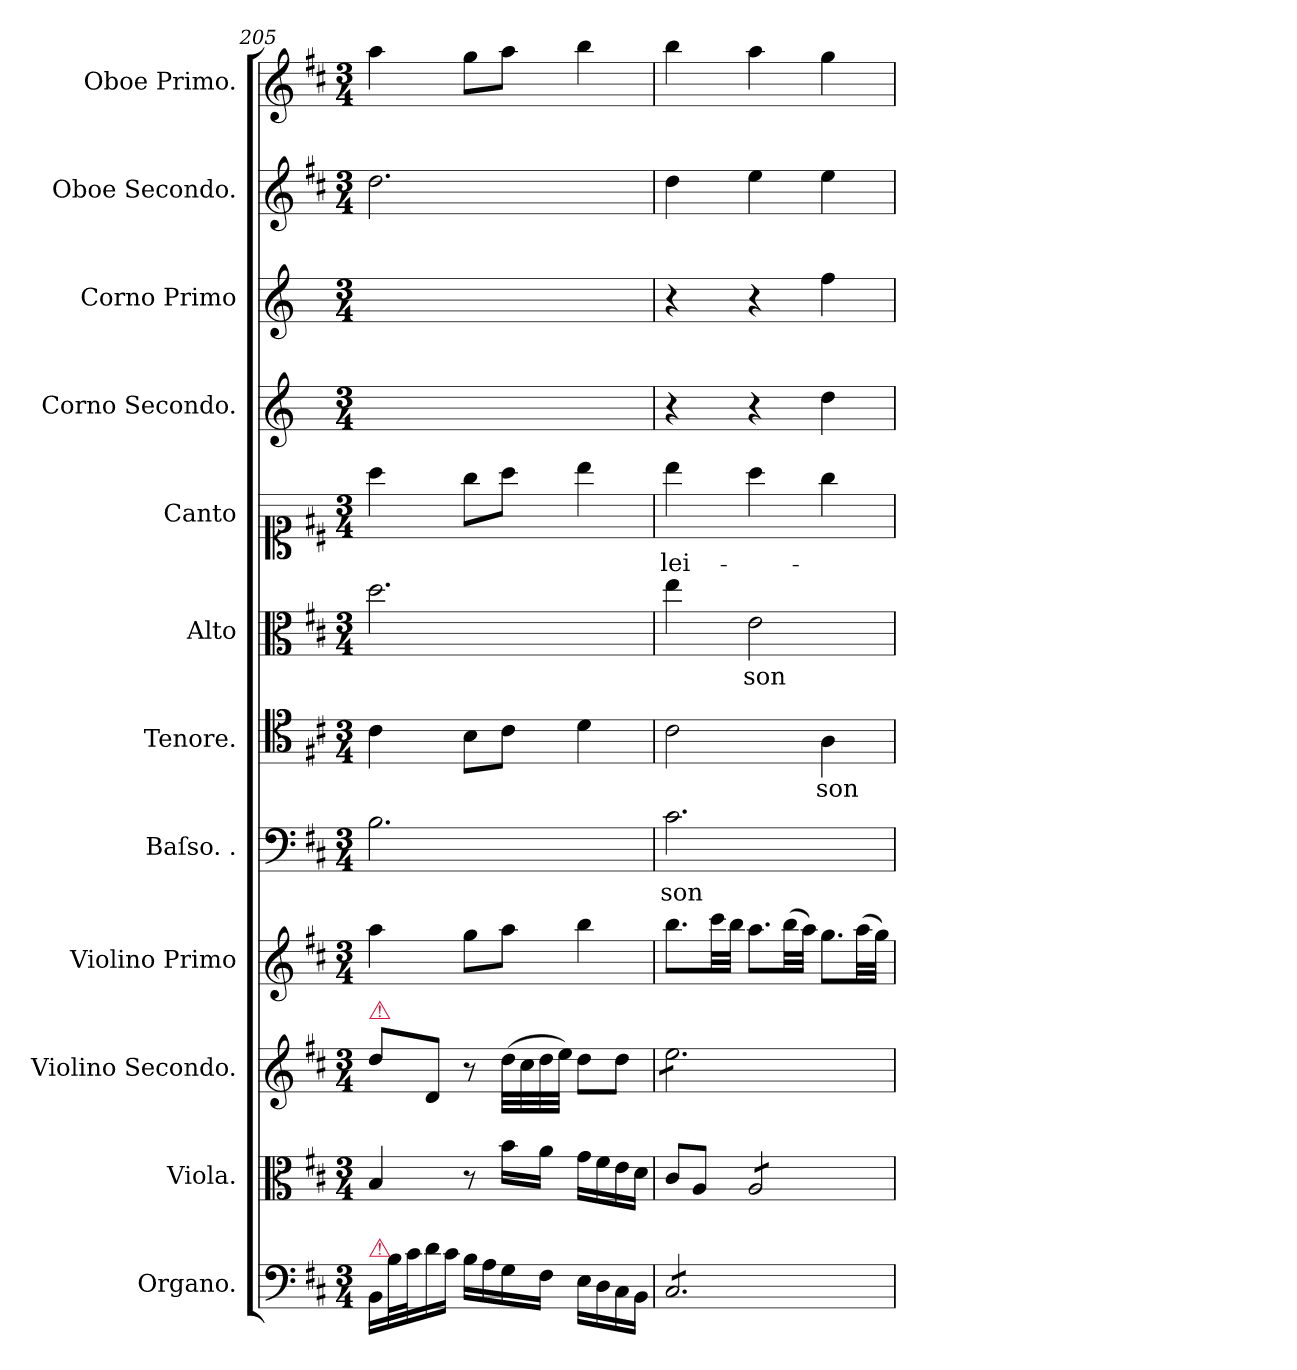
**kern	**kern	**kern	**kern	**kern	**text	**kern	**text	**kern	**text	**kern	**text	**kern	**kern	**kern	**kern
*part12	*part11	*part10	*part9	*part8	*part8	*part7	*part7	*part6	*part6	*part5	*part5	*part4	*part3	*part2	*part1
*staff12	*staff11	*staff10	*staff9	*staff8	*staff8	*staff7	*staff7	*staff6	*staff6	*staff5	*staff5	*staff4	*staff3	*staff2	*staff1
*I"Organo.	*I"Viola.	*I"Violino Secondo.	*I"Violino Primo	*I"Baſso. .	*	*I"Tenore.	*	*I"Alto	*	*I"Canto	*	*I"Corno Secondo.	*I"Corno Primo	*I"Oboe Secondo.	*I"Oboe Primo.
*I'org	*I'vla	*I'vl 2	*I'vl 1	*I'B	*	*I'T	*	*I'A	*	*	*	*I'cor 2	*I'cor 1	*I'ob 2	*I'ob 1
*clefF4	*clefC3	*clefG2	*clefG2	*clefF4	*	*clefC4	*	*clefC3	*	*clefC1	*	*clefG2	*clefG2	*clefG2	*clefG2
*	*	*	*	*	*	*	*	*	*	*	*	*ITrd6c10	*ITrd6c10	*	*
*k[f#c#]	*k[f#c#]	*k[f#c#]	*k[f#c#]	*k[f#c#]	*	*k[f#c#]	*	*k[f#c#]	*	*k[f#c#]	*	*k[f#c#]	*k[f#c#]	*k[f#c#]	*k[f#c#]
*M3/4	*M3/4	*M3/4	*M3/4	*M3/4	*	*M3/4	*	*M3/4	*	*M3/4	*	*M3/4	*M3/4	*M3/4	*M3/4
=205	=205	=205	=205	=205	=205	=205	=205	=205	=205	=205	=205	=205	=205	=205	=205
!	!	!LO:TX:a:color=crimson:t=⚠	!	!	!	!	!	!	!	!	!	!	!	!	!
!LO:TX:a:color=crimson:t=⚠	!	!	!	!	!	!	!	!	!	!	!	!	!	!	!
16BB/LL	4B/	8dd\L	4aa\	2.B\	.	4c#\	.	2.dd\	.	4aa\	.	2.ryy	2.ryy	2.dd\	4aa\
32B\L	.	.	.	.	.	.	.	.	.	.	.	.	.	.	.
32c#\J	.	.	.	.	.	.	.	.	.	.	.	.	.	.	.
16d\	.	8d/J	.	.	.	.	.	.	.	.	.	.	.	.	.
16c#\JJ	.	.	.	.	.	.	.	.	.	.	.	.	.	.	.
16B\LL	8r	8r	8gg\L	.	.	8B\L	.	.	.	8gg\L	.	.	.	.	8gg\L
16A\	.	.	.	.	.	.	.	.	.	.	.	.	.	.	.
16G\	16b\LL	(>32dd\LLL	8aa\J	.	.	8c#\J	.	.	.	8aa\J	.	.	.	.	8aa\J
.	.	32cc#\	.	.	.	.	.	.	.	.	.	.	.	.	.
16F#\JJ	16a\JJ	32dd\	.	.	.	.	.	.	.	.	.	.	.	.	.
.	.	32ee\JJJ)	.	.	.	.	.	.	.	.	.	.	.	.	.
16E\LL	16g\LL	8dd\L	4bb\	.	.	4d\	.	.	.	4bb\	.	.	.	.	4bb\
16D/	16f#\	.	.	.	.	.	.	.	.	.	.	.	.	.	.
16C#\	16e\	8dd\J	.	.	.	.	.	.	.	.	.	.	.	.	.
16BB\JJ	16d\JJ	.	.	.	.	.	.	.	.	.	.	.	.	.	.
=206	=206	=206	=206	=206	=206	=206	=206	=206	=206	=206	=206	=206	=206	=206	=206
*tremolo	*	*	*	*	*	*	*	*	*	*	*	*	*	*	*
*	*	*tremolo	*	*	*	*	*	*	*	*	*	*	*	*	*
8C#/L	8c#/L	8ee\L	8.bb\L	2.c#\	-son	2c#\	.	4ee\	.	4bb\	-lei-	4r	4r	4dd\	4bb\
8C#/	8A/J	8ee\	.	.	.	.	.	.	.	.	.	.	.	.	.
.	.	.	32ccc#\LL	.	.	.	.	.	.	.	.	.	.	.	.
.	.	.	32bb\JJJ	.	.	.	.	.	.	.	.	.	.	.	.
*	*tremolo	*	*	*	*	*	*	*	*	*	*	*	*	*	*
8C#/	8A/L	8ee\	8.aa\L	.	.	.	.	2e\	-son	4aa\	.	4r	4r	4ee\	4aa\
8C#/	8A/	8ee\	.	.	.	.	.	.	.	.	.	.	.	.	.
.	.	.	(>32bb\LL	.	.	.	.	.	.	.	.	.	.	.	.
.	.	.	32aa\JJJ)	.	.	.	.	.	.	.	.	.	.	.	.
8C#/	8A/	8ee\	8.gg\L	.	.	4A\	-son	.	.	4gg\	.	4e\	4g\	4ee\	4gg\
8C#/J	8A/J	8ee\J	.	.	.	.	.	.	.	.	.	.	.	.	.
*	*	*Xtremolo	*	*	*	*	*	*	*	*	*	*	*	*	*
*	*Xtremolo	*	*	*	*	*	*	*	*	*	*	*	*	*	*
*Xtremolo	*	*	*	*	*	*	*	*	*	*	*	*	*	*	*
.	.	.	(>32aa\LL	.	.	.	.	.	.	.	.	.	.	.	.
.	.	.	32gg\JJJ)	.	.	.	.	.	.	.	.	.	.	.	.
=	=	=	=	=	=	=	=	=	=	=	=	=	=	=	=
*-	*-	*-	*-	*-	*-	*-	*-	*-	*-	*-	*-	*-	*-	*-	*-
